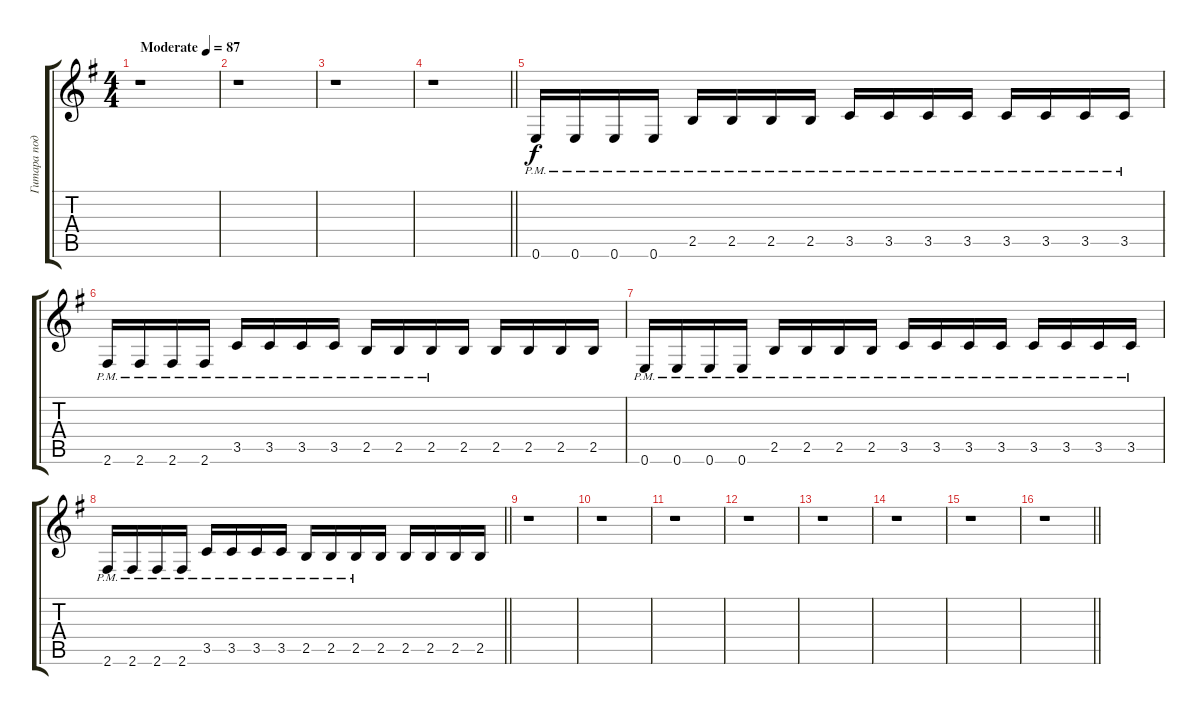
\track ("Гитара подгруженная" "Гитара под") {instrument overdrivenguitar}
\staff {score tabs}
\tuning (E4 B3 G3 D3 A2 E2) {hide}
\ts (4 4)
\tempo (87 "Moderate")
\clef g2
\ks eminor
r.1{dy f instrument overdrivenguitar} |
r.1 |
r.1 |
\barLineRight lightlight
r.1 |
0.6{pm}.16 0.6{pm}.16 0.6{pm}.16 0.6{pm}.16 2.5{pm}.16 2.5{pm}.16 2.5{pm}.16 2.5{pm}.16 3.5{pm}.16 3.5{pm}.16 3.5{pm}.16 3.5{pm}.16 3.5{pm}.16 3.5{pm}.16 3.5{pm}.16 3.5{pm}.16 |
2.6{pm}.16 2.6{pm}.16 2.6{pm}.16 2.6{pm}.16 3.5{pm}.16 3.5{pm}.16 3.5{pm}.16 3.5{pm}.16 2.5{pm}.16 2.5{pm}.16 2.5{pm}.16 2.5.16 2.5.16 2.5.16 2.5.16 2.5.16 |
0.6{pm}.16 0.6{pm}.16 0.6{pm}.16 0.6{pm}.16 2.5{pm}.16 2.5{pm}.16 2.5{pm}.16 2.5{pm}.16 3.5{pm}.16 3.5{pm}.16 3.5{pm}.16 3.5{pm}.16 3.5{pm}.16 3.5{pm}.16 3.5{pm}.16 3.5{pm}.16 |
\barLineRight lightlight
2.6{pm}.16 2.6{pm}.16 2.6{pm}.16 2.6{pm}.16 3.5{pm}.16 3.5{pm}.16 3.5{pm}.16 3.5{pm}.16 2.5{pm}.16 2.5{pm}.16 2.5{pm}.16 2.5.16 2.5.16 2.5.16 2.5.16 2.5.16 |
r.1 |
r.1 |
r.1 |
r.1 |
r.1 |
r.1 |
r.1 |
\barLineRight lightlight
r.1
